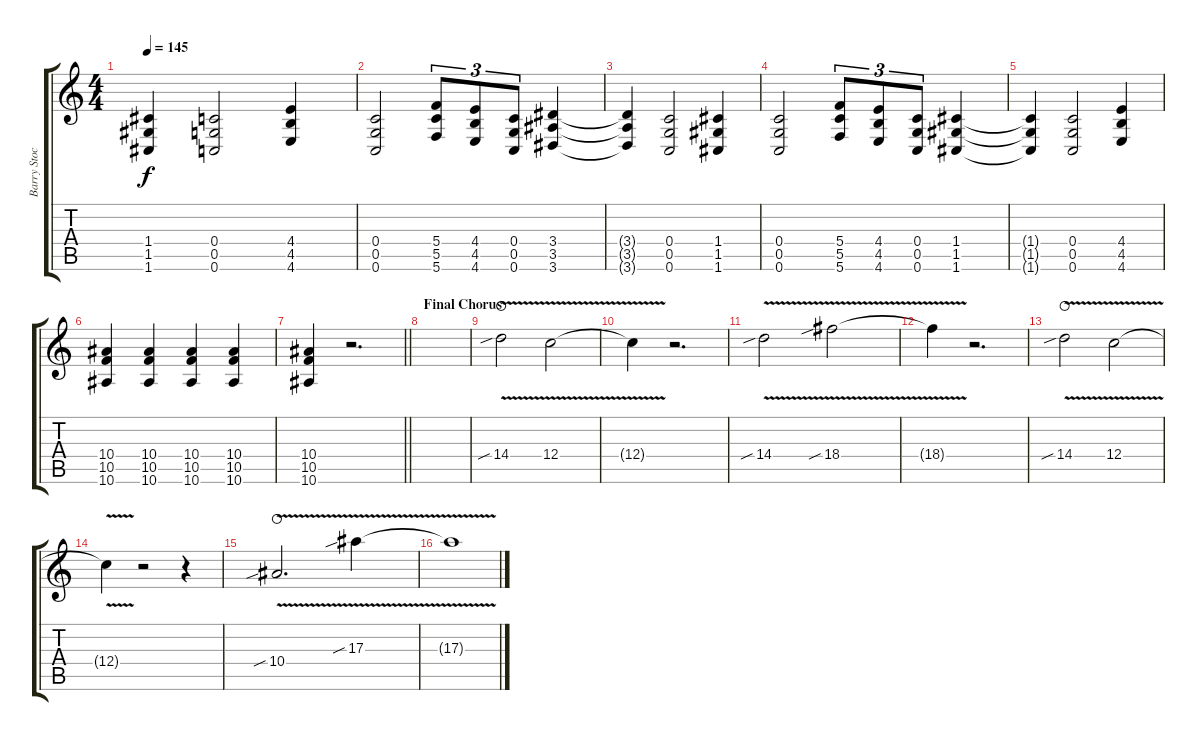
\track ("Barry Stock" "Barry Stoc") {instrument overdrivenguitar}
\staff {score tabs}
\tuning (D4 A3 F3 C3 G2 C2) {hide}
\ts (4 4)
\tempo 145
\clef g2
\ks c
(1.4{t} 1.5{t} 1.6{t}).4{dy f} (0.4 0.5 0.6).2 (4.4 4.5 4.6).4 |
(0.4 0.5 0.6).2 (5.4 5.5 5.6).8{tu (3 2)} (4.4 4.5 4.6).8{tu (3 2)} (0.4 0.5 0.6).8{tu (3 2)} (3.4 3.5 3.6).4 |
(3.4{t} 3.5{t} 3.6{t}).4 (0.4 0.5 0.6).2 (1.4 1.5 1.6).4 |
(0.4 0.5 0.6).2 (5.4 5.5 5.6).8{tu (3 2)} (4.4 4.5 4.6).8{tu (3 2)} (0.4 0.5 0.6).8{tu (3 2)} (1.4 1.5 1.6).4 |
(1.4{t} 1.5{t} 1.6{t}).4 (0.4 0.5 0.6).2 (4.4 4.5 4.6).4 |
(10.4 10.5 10.6).4 (10.4 10.5 10.6).4 (10.4 10.5 10.6).4 (10.4 10.5 10.6).4 |
\barLineRight lightlight
(10.4 10.5 10.6).4 r.2{d} |
\section ("" "Final Chorus")
|
14.4{v sib}.2{waho} 12.4{v}.2 |
12.4{t}.4 r.2{d} |
14.4{v sib}.2 18.4{v sib}.2 |
18.4{t}.4 r.2{d} |
14.4{v sib}.2{waho} 12.4{v}.2 |
12.4{t}.4 r.2 r.4 |
10.4{v sib}.2{d waho} 17.3{v sib}.4 |
17.3{t}.1
